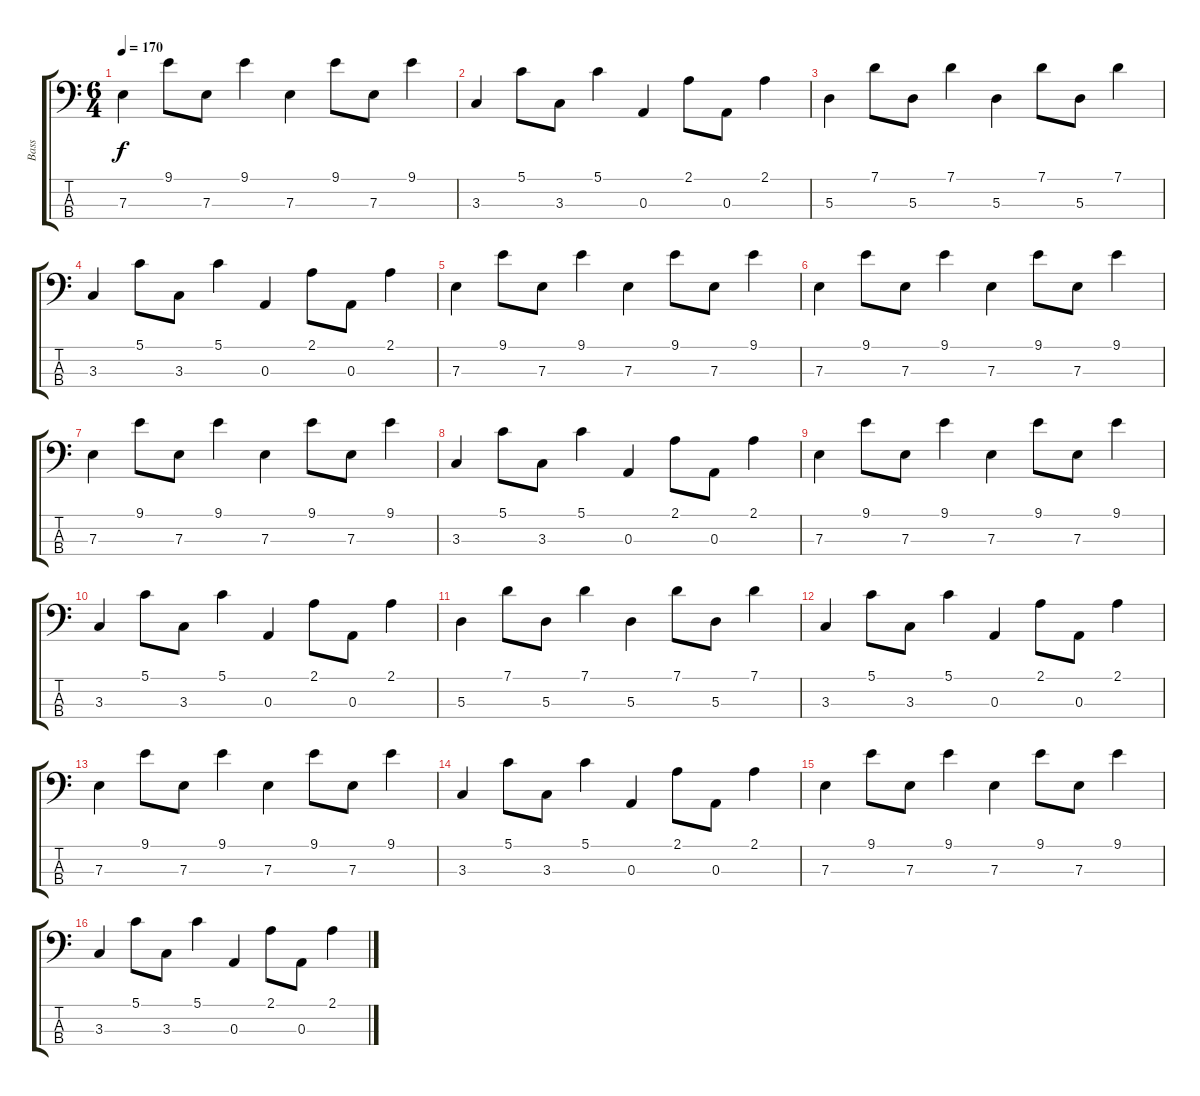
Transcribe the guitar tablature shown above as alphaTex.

\track ("Bass" "Bass") {instrument electricbassfinger}
\staff {score tabs}
\tuning (G2 D2 A1 E1) {hide}
\ts (6 4)
\tempo 170
\clef f4
\ks c
7.3.4{dy f} 9.1.8 7.3.8 9.1.4 7.3.4 9.1.8 7.3.8 9.1.4 |
3.3.4 5.1.8 3.3.8 5.1.4 0.3.4 2.1.8 0.3.8 2.1.4 |
5.3.4 7.1.8 5.3.8 7.1.4 5.3.4 7.1.8 5.3.8 7.1.4 |
3.3.4 5.1.8 3.3.8 5.1.4 0.3.4 2.1.8 0.3.8 2.1.4 |
7.3.4 9.1.8 7.3.8 9.1.4 7.3.4 9.1.8 7.3.8 9.1.4 |
7.3.4 9.1.8 7.3.8 9.1.4 7.3.4 9.1.8 7.3.8 9.1.4 |
7.3.4 9.1.8 7.3.8 9.1.4 7.3.4 9.1.8 7.3.8 9.1.4 |
3.3.4 5.1.8 3.3.8 5.1.4 0.3.4 2.1.8 0.3.8 2.1.4 |
7.3.4 9.1.8 7.3.8 9.1.4 7.3.4 9.1.8 7.3.8 9.1.4 |
3.3.4 5.1.8 3.3.8 5.1.4 0.3.4 2.1.8 0.3.8 2.1.4 |
5.3.4 7.1.8 5.3.8 7.1.4 5.3.4 7.1.8 5.3.8 7.1.4 |
3.3.4 5.1.8 3.3.8 5.1.4 0.3.4 2.1.8 0.3.8 2.1.4 |
7.3.4 9.1.8 7.3.8 9.1.4 7.3.4 9.1.8 7.3.8 9.1.4 |
3.3.4 5.1.8 3.3.8 5.1.4 0.3.4 2.1.8 0.3.8 2.1.4 |
7.3.4 9.1.8 7.3.8 9.1.4 7.3.4 9.1.8 7.3.8 9.1.4 |
3.3.4 5.1.8 3.3.8 5.1.4 0.3.4 2.1.8 0.3.8 2.1.4
